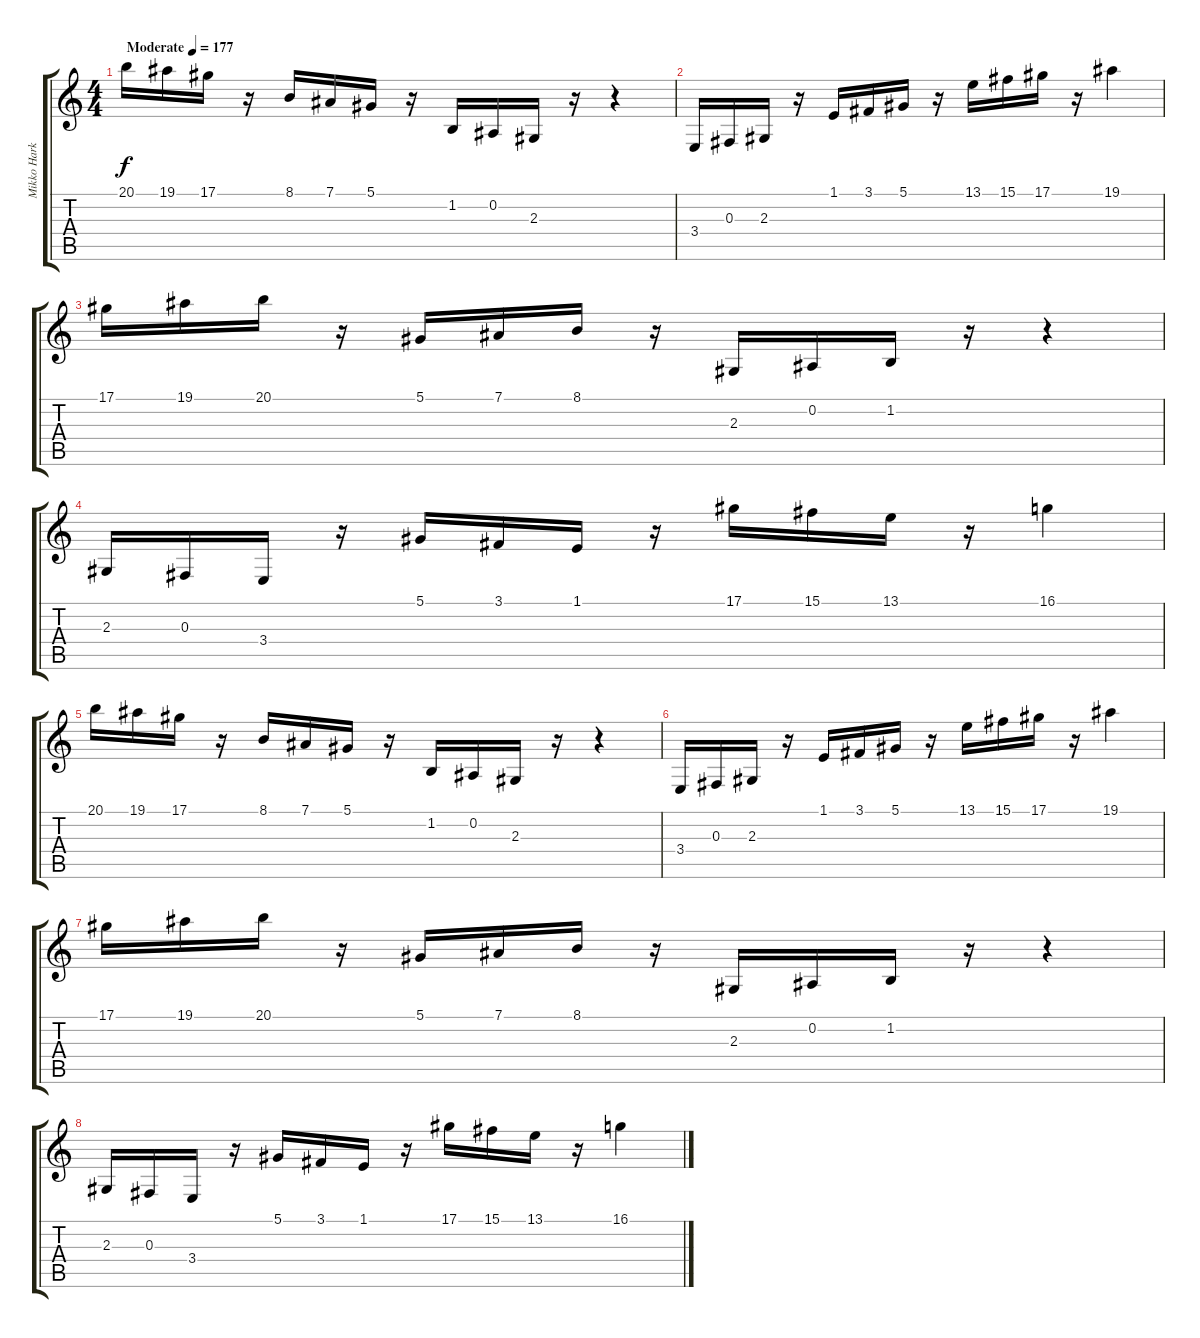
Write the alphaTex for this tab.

\track ("Mikko Harkin" "Mikko Hark") {instrument harpsichord}
\staff {score tabs}
\tuning (Eb4 Bb3 Gb3 Db3 Ab2 Eb2) {hide}
\ts (4 4)
\tempo (177 "Moderate")
\clef g2
\ks c
20.1.16{dy f instrument harpsichord} 19.1.16 17.1.16 r.16 8.1.16 7.1.16 5.1.16 r.16 1.2.16 0.2.16 2.3.16 r.16 r.4 |
3.4.16 0.3.16 2.3.16 r.16 1.1.16 3.1.16 5.1.16 r.16 13.1.16 15.1.16 17.1.16 r.16 19.1.4 |
17.1.16 19.1.16 20.1.16 r.16 5.1.16 7.1.16 8.1.16 r.16 2.3.16 0.2.16 1.2.16 r.16 r.4 |
2.3.16 0.3.16 3.4.16 r.16 5.1.16 3.1.16 1.1.16 r.16 17.1.16 15.1.16 13.1.16 r.16 16.1.4 |
20.1.16 19.1.16 17.1.16 r.16 8.1.16 7.1.16 5.1.16 r.16 1.2.16 0.2.16 2.3.16 r.16 r.4 |
3.4.16 0.3.16 2.3.16 r.16 1.1.16 3.1.16 5.1.16 r.16 13.1.16 15.1.16 17.1.16 r.16 19.1.4 |
17.1.16 19.1.16 20.1.16 r.16 5.1.16 7.1.16 8.1.16 r.16 2.3.16 0.2.16 1.2.16 r.16 r.4 |
2.3.16 0.3.16 3.4.16 r.16 5.1.16 3.1.16 1.1.16 r.16 17.1.16 15.1.16 13.1.16 r.16 16.1.4
